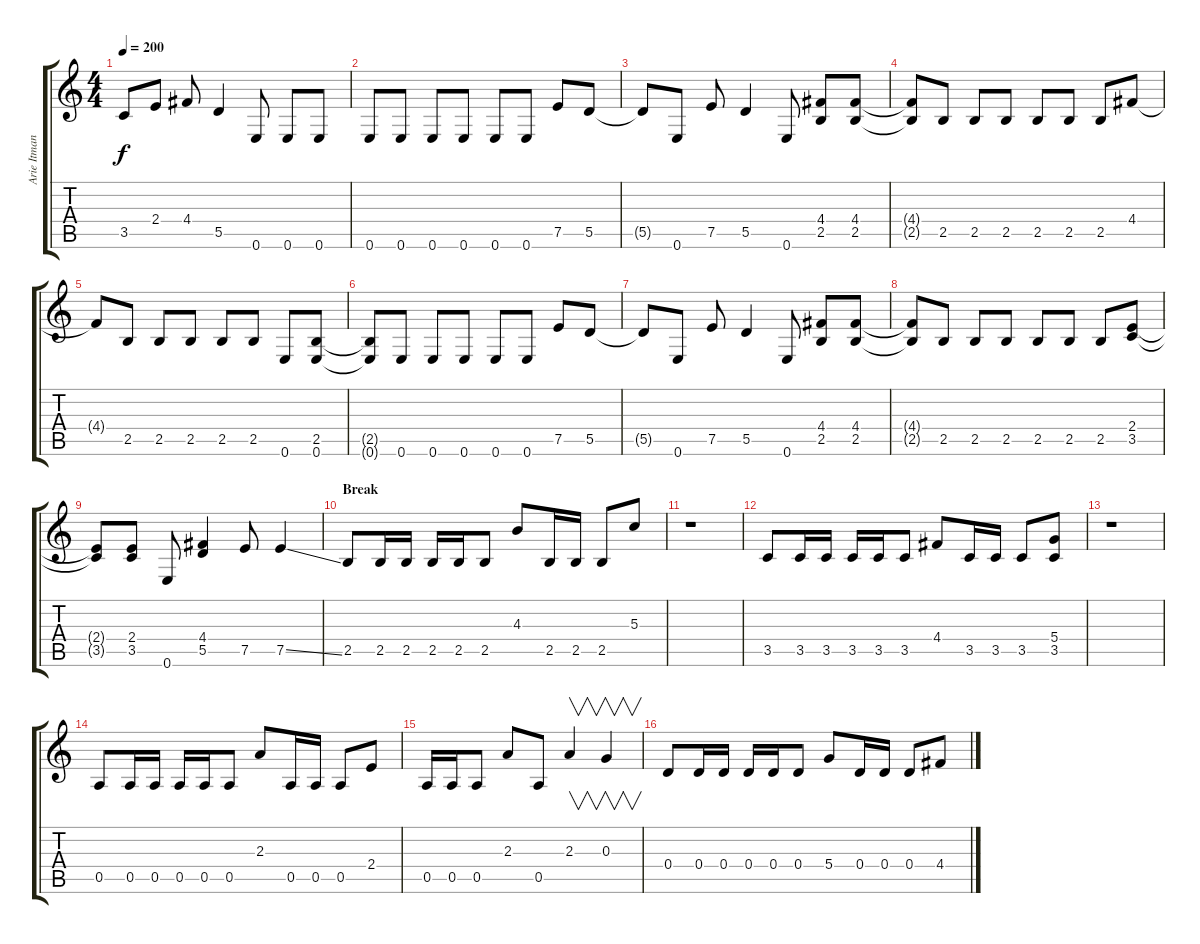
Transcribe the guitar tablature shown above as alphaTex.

\track ("Arie Itman" "Arie Itman") {instrument distortionguitar}
\staff {score tabs}
\tuning (E4 B3 G3 D3 A2 E2) {hide}
\ts (4 4)
\tempo 200
\clef g2
\ks c
3.5{t}.8{dy f} 2.4.8 4.4.8 5.5.4 0.6.8 0.6.8 0.6.8 |
0.6.8 0.6.8 0.6.8 0.6.8 0.6.8 0.6.8 7.5.8 5.5.8 |
5.5{t}.8 0.6.8 7.5.8 5.5.4 0.6.8 (4.4 2.5).8 (4.4 2.5).8 |
(4.4{t} 2.5{t}).8 2.5.8 2.5.8 2.5.8 2.5.8 2.5.8 2.5.8 4.4.8 |
4.4{t}.8 2.5.8 2.5.8 2.5.8 2.5.8 2.5.8 0.6.8 (2.5 0.6).8 |
(2.5{t} 0.6{t}).8 0.6.8 0.6.8 0.6.8 0.6.8 0.6.8 7.5.8 5.5.8 |
5.5{t}.8 0.6.8 7.5.8 5.5.4 0.6.8 (4.4 2.5).8 (4.4 2.5).8 |
(4.4{t} 2.5{t}).8 2.5.8 2.5.8 2.5.8 2.5.8 2.5.8 2.5.8 (2.4 3.5).8 |
(2.4{t} 3.5{t}).8 (2.4 3.5).8 0.6.8 (4.4 5.5).4 7.5.8 7.5{ss}.4 |
\section ("" "Break")
2.5.8 2.5.16 2.5.16 2.5.16 2.5.16 2.5.8 4.3.8 2.5.16 2.5.16 2.5.8 5.3.8 |
r.1 |
3.5.8 3.5.16 3.5.16 3.5.16 3.5.16 3.5.8 4.4.8 3.5.16 3.5.16 3.5.8 (5.4 3.5).8 |
r.1 |
0.5.8 0.5.16 0.5.16 0.5.16 0.5.16 0.5.8 2.3.8 0.5.16 0.5.16 0.5.8 2.4.8 |
0.5.16 0.5.16 0.5.8 2.3.8 0.5.8 2.3.4{v} 0.3.4{v} |
0.4.8 0.4.16 0.4.16 0.4.16 0.4.16 0.4.8 5.4.8 0.4.16 0.4.16 0.4.8 4.4.8
